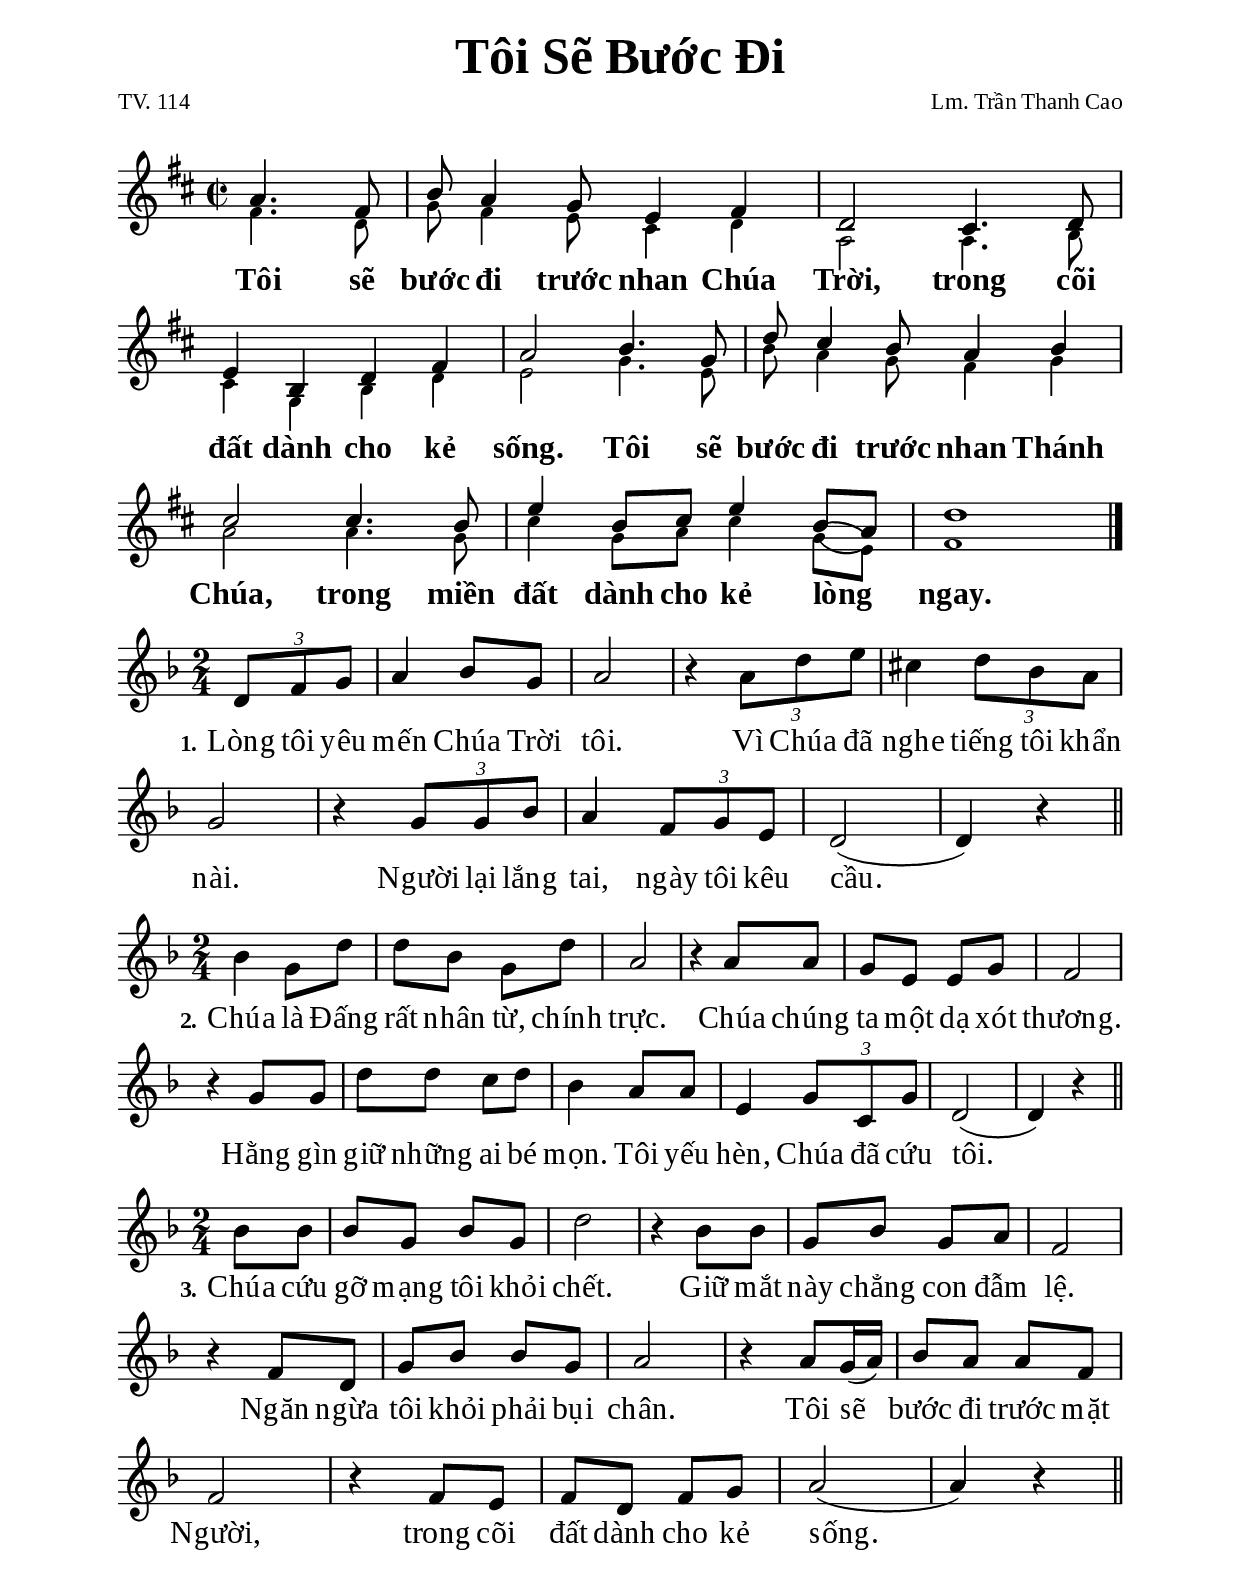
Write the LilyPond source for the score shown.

% Cài đặt chung
\version "2.20.0"
\include "english.ly"

\header {
  title = \markup { \fontsize #3 "Tôi Sẽ Bước Đi" }
  poet = "TV. 114"
  composer = "Lm. Trần Thanh Cao"
  arranger = " "
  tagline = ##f
}

\paper {
  #(set-paper-size "a4")
  top-margin = 10\mm
  bottom-margin = 10\mm
  left-margin = 20\mm
  right-margin = 20\mm
  indent = #0
  #(define fonts
    (make-pango-font-tree
      "Liberation Serif"
      "Liberation Serif"
      "Liberation Serif"
      (/ 20 20)))
  page-count = #1
}

% Nhạc điệp khúc
nhacDiepKhucSop = \relative c'' {
  \partial 2 a4. fs8 |
  b a4 g8 e4 fs |
  d2 cs4. d8 |
  e4 b d fs |
  a2 b4. g8 |
  d' cs4 b8 a4 b |
  cs2 cs4. b8 |
  e4 b8 cs e4 b8 _(a) |
  d1 \bar "|."
}

nhacDiepKhucBas = \relative c' {
  \partial 2 fs4. d8 |
  g8 fs4 e8 cs4 d |
  a2 a4. b8 |
  cs4 g b d |
  e2 g4. e8 |
  b' a4 g8 fs4 g |
  a2 a4. g8 |
  cs4 g8 a cs4 g8 ^(e) |
  fs1
}

% Nhạc phiên khúc
nhacPhienKhucMot = \relative c' {
  \partial 4 \tuplet 3/2 { d8 f g } |
  a4 bf8 g |
  a2 |
  r4 \tuplet 3/2 { a8 d e } |
  cs4 \tuplet 3/2 { d8 bf a } |
  g2 |
  r4 \tuplet 3/2 { g8 g bf } |
  a4 \tuplet 3/2 { f8 g e } |
  d2 ( 
  d4) r \bar "||"
}

nhacPhienKhucHai = \relative c'' {
  bf4 g8 d' |
  d bf g d' |
  a2 |
  r4 a8 a |
  g e e g |
  f2 
  r4 g8 g |
  d' d c d |
  bf4 a8 a |
  e4 \tuplet 3/2 { g8 c, g' } |
  d2 ( |
  d4) r \bar "||"
}

nhacPhienKhucBa = \relative c'' {
  \partial 4 bf8 bf |
  bf g bf g |
  d'2 |
  r4 bf8 bf |
  g bf g a |
  f2 |
  r4 f8 d |
  g bf bf g |
  a2 |
  r4 a8 g16 (a) |
  bf8 a a f |
  f2 |
  r4 f8 e |
  f d f g |
  a2 ( |
  a4) r \bar "||"
}

% Lời điệp khúc
loiDiepKhuc = \lyricmode {
  Tôi sẽ bước đi trước nhan Chúa Trời,
  trong cõi đất dành cho kẻ sống.
  Tôi sẽ bước đi trước nhan Thánh Chúa,
  trong miền đất dành cho kẻ lòng ngay.
}

% Lời phiên khúc
loiPhienKhucMot = \lyricmode {
  \set stanza = #"1."
  Lòng tôi yêu mến Chúa Trời tôi.
  Vì Chúa đã nghe tiếng tôi khẩn nài.
  Người lại lắng tai, ngày tôi kêu cầu.
}

loiPhienKhucHai = \lyricmode {
  \set stanza = #"2."
  Chúa là Đấng rất nhân từ, chính trực.
  Chúa chúng ta một dạ xót thương.
  Hằng gìn giữ những ai bé mọn.
  Tôi yếu hèn, Chúa đã cứu tôi.
}

loiPhienKhucBa = \lyricmode {
  \set stanza = #"3."
  Chúa cứu gỡ mạng tôi khỏi chết.
  Giữ mắt này chẳng con đẫm lệ.
  Ngăn ngừa tôi khỏi phải bụi chân.
  Tôi sẽ bước đi trước mặt Người,
  trong cõi đất dành cho kẻ sống.
}


% Dàn trang
\score {
  \new ChoirStaff <<
    \new Staff = diepKhuc \with {
        \consists "Merge_rests_engraver"
        \magnifyStaff #(magstep +1)
      }
      <<
      \new Voice = beSop {
        \voiceOne \key d \major \time 2/2 \nhacDiepKhucSop
      }
      \new Voice = beBas {
        \override NoteHead.font-size = #-2
        \voiceTwo \key d \major \time 2/2 \nhacDiepKhucBas
      }
    >>
    \new Lyrics \lyricsto beSop \loiDiepKhuc
  >>
  \layout {
    \override Lyrics.LyricText.font-series = #'bold
    \override Lyrics.LyricText.font-size = #+3
    \override Lyrics.LyricSpace.minimum-distance = #0.5
    \override Score.BarNumber.break-visibility = ##(#f #f #f)
  }
}

\score {
  \new ChoirStaff <<
    \new Staff = phienKhuc \with {
        \magnifyStaff #(magstep +1)
      }
      <<
      \new Voice = beSop {
        \key f \major \time 2/4 \nhacPhienKhucMot
      }
    >>
    \new Lyrics \lyricsto beSop \loiPhienKhucMot
  >>
  \layout {
    %\override Staff.TimeSignature.transparent = ##t
    \override Lyrics.LyricText.font-size = #+3
    \override Lyrics.LyricSpace.minimum-distance = #0.5
    \override Score.BarNumber.break-visibility = ##(#f #f #f)
  }
}

\score {
  \new ChoirStaff <<
    \new Staff = phienKhuc \with {
        \magnifyStaff #(magstep +1)
      }
      <<
      \new Voice = beSop {
        \key f \major \time 2/4 \nhacPhienKhucHai
      }
    >>
    \new Lyrics \lyricsto beSop \loiPhienKhucHai
  >>
  \layout {
    %\override Staff.TimeSignature.transparent = ##t
    \override Lyrics.LyricText.font-size = #+3
    \override Lyrics.LyricSpace.minimum-distance = #0.5
    \override Score.BarNumber.break-visibility = ##(#f #f #f)
  }
}

\score {
  \new ChoirStaff <<
    \new Staff = phienKhuc \with {
        \magnifyStaff #(magstep +1)
      }
      <<
      \new Voice = beSop {
        \key f \major \time 2/4 \nhacPhienKhucBa
      }
    >>
    \new Lyrics \lyricsto beSop \loiPhienKhucBa
  >>
  \layout {
    %\override Staff.TimeSignature.transparent = ##t
    \override Lyrics.LyricText.font-size = #+3
    \override Lyrics.LyricSpace.minimum-distance = #0.5
    \override Score.BarNumber.break-visibility = ##(#f #f #f)
  }
}
